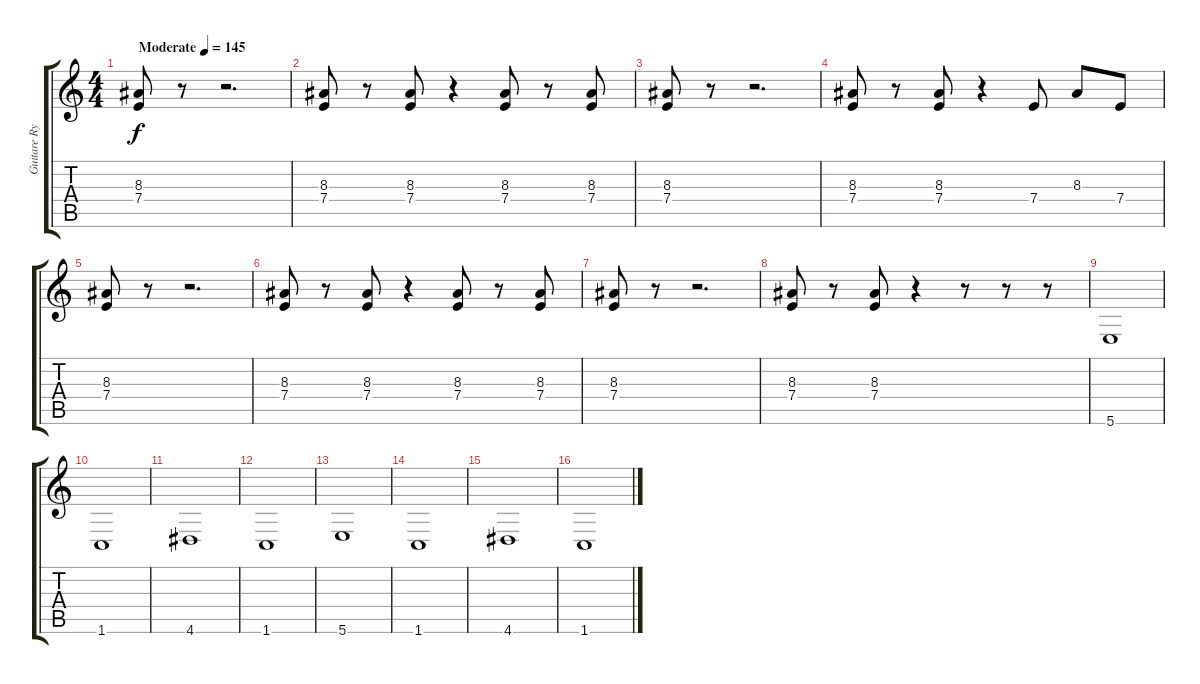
\track ("Guitare Rythmique" "Guitare Ry") {instrument distortionguitar}
\staff {score tabs}
\tuning (B3 Gb3 D3 A2 E2 B1) {hide}
\ts (4 4)
\tempo (145 "Moderate")
\clef g2
\ks c
(8.3 7.4).8{dy f instrument distortionguitar} r.8 r.2{d} |
(8.3 7.4).8 r.8 (8.3 7.4).8 r.4 (8.3 7.4).8 r.8 (8.3 7.4).8 |
(8.3 7.4).8 r.8 r.2{d} |
(8.3 7.4).8 r.8 (8.3 7.4).8 r.4 7.4.8 8.3.8 7.4.8 |
(8.3 7.4).8 r.8 r.2{d} |
(8.3 7.4).8 r.8 (8.3 7.4).8 r.4 (8.3 7.4).8 r.8 (8.3 7.4).8 |
(8.3 7.4).8 r.8 r.2{d} |
(8.3 7.4).8 r.8 (8.3 7.4).8 r.4 r.8 r.8 r.8 |
5.6.1 |
1.6.1 |
4.6.1 |
1.6.1 |
5.6.1 |
1.6.1 |
4.6.1 |
1.6.1
